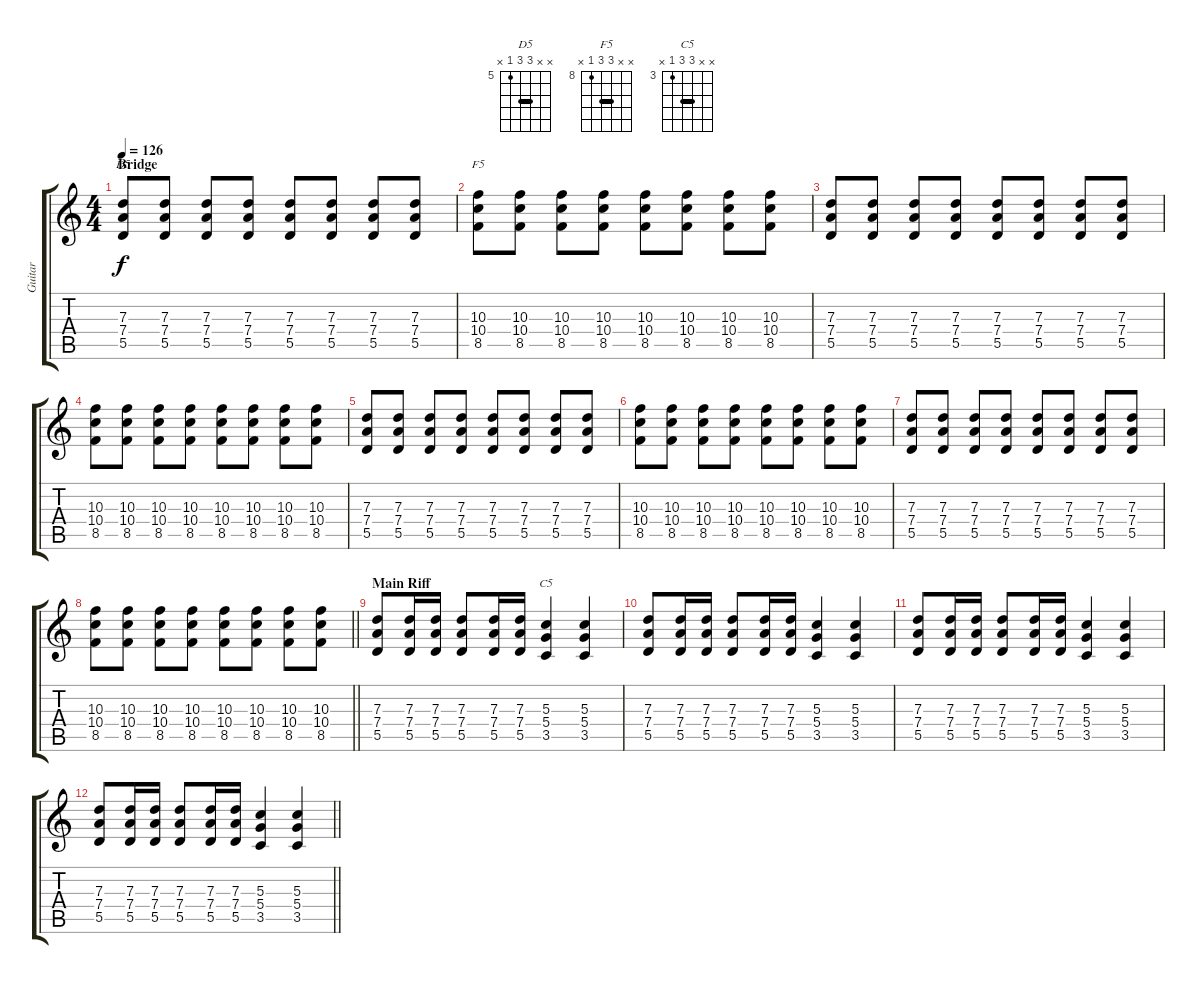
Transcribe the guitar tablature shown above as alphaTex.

\track ("Guitar" "Guitar") {instrument electricguitarclean}
\staff {score tabs}
\tuning (E4 B3 G3 D3 A2 E2) {hide}
\chord ("D5" x x 7 7 5 x) {firstfret 5 barre 7}
\chord ("F5" x x 10 10 8 x) {firstfret 8 barre 10}
\chord ("C5" x x 5 5 3 x) {firstfret 3 barre 5}
\ts (4 4)
\section ("" "Bridge")
\tempo 126
\clef g2
\ks c
(7.3 7.4 5.5).8{ch "D5" dy f} (7.3 7.4 5.5).8 (7.3 7.4 5.5).8 (7.3 7.4 5.5).8 (7.3 7.4 5.5).8 (7.3 7.4 5.5).8 (7.3 7.4 5.5).8 (7.3 7.4 5.5).8 |
(10.3 10.4 8.5).8{ch "F5"} (10.3 10.4 8.5).8 (10.3 10.4 8.5).8 (10.3 10.4 8.5).8 (10.3 10.4 8.5).8 (10.3 10.4 8.5).8 (10.3 10.4 8.5).8 (10.3 10.4 8.5).8 |
(7.3 7.4 5.5).8 (7.3 7.4 5.5).8 (7.3 7.4 5.5).8 (7.3 7.4 5.5).8 (7.3 7.4 5.5).8 (7.3 7.4 5.5).8 (7.3 7.4 5.5).8 (7.3 7.4 5.5).8 |
(10.3 10.4 8.5).8 (10.3 10.4 8.5).8 (10.3 10.4 8.5).8 (10.3 10.4 8.5).8 (10.3 10.4 8.5).8 (10.3 10.4 8.5).8 (10.3 10.4 8.5).8 (10.3 10.4 8.5).8 |
(7.3 7.4 5.5).8 (7.3 7.4 5.5).8 (7.3 7.4 5.5).8 (7.3 7.4 5.5).8 (7.3 7.4 5.5).8 (7.3 7.4 5.5).8 (7.3 7.4 5.5).8 (7.3 7.4 5.5).8 |
(10.3 10.4 8.5).8 (10.3 10.4 8.5).8 (10.3 10.4 8.5).8 (10.3 10.4 8.5).8 (10.3 10.4 8.5).8 (10.3 10.4 8.5).8 (10.3 10.4 8.5).8 (10.3 10.4 8.5).8 |
(7.3 7.4 5.5).8 (7.3 7.4 5.5).8 (7.3 7.4 5.5).8 (7.3 7.4 5.5).8 (7.3 7.4 5.5).8 (7.3 7.4 5.5).8 (7.3 7.4 5.5).8 (7.3 7.4 5.5).8 |
\barLineRight lightlight
(10.3 10.4 8.5).8 (10.3 10.4 8.5).8 (10.3 10.4 8.5).8 (10.3 10.4 8.5).8 (10.3 10.4 8.5).8 (10.3 10.4 8.5).8 (10.3 10.4 8.5).8 (10.3 10.4 8.5).8 |
\section ("" "Main Riff")
(7.3 7.4 5.5).8 (7.3 7.4 5.5).16 (7.3 7.4 5.5).16 (7.3 7.4 5.5).8 (7.3 7.4 5.5).16 (7.3 7.4 5.5).16 (5.3 5.4 3.5).4{ch "C5"} (5.3 5.4 3.5).4 |
(7.3 7.4 5.5).8 (7.3 7.4 5.5).16 (7.3 7.4 5.5).16 (7.3 7.4 5.5).8 (7.3 7.4 5.5).16 (7.3 7.4 5.5).16 (5.3 5.4 3.5).4 (5.3 5.4 3.5).4 |
(7.3 7.4 5.5).8 (7.3 7.4 5.5).16 (7.3 7.4 5.5).16 (7.3 7.4 5.5).8 (7.3 7.4 5.5).16 (7.3 7.4 5.5).16 (5.3 5.4 3.5).4 (5.3 5.4 3.5).4 |
\barLineRight lightlight
(7.3 7.4 5.5).8 (7.3 7.4 5.5).16 (7.3 7.4 5.5).16 (7.3 7.4 5.5).8 (7.3 7.4 5.5).16 (7.3 7.4 5.5).16 (5.3 5.4 3.5).4 (5.3 5.4 3.5).4
